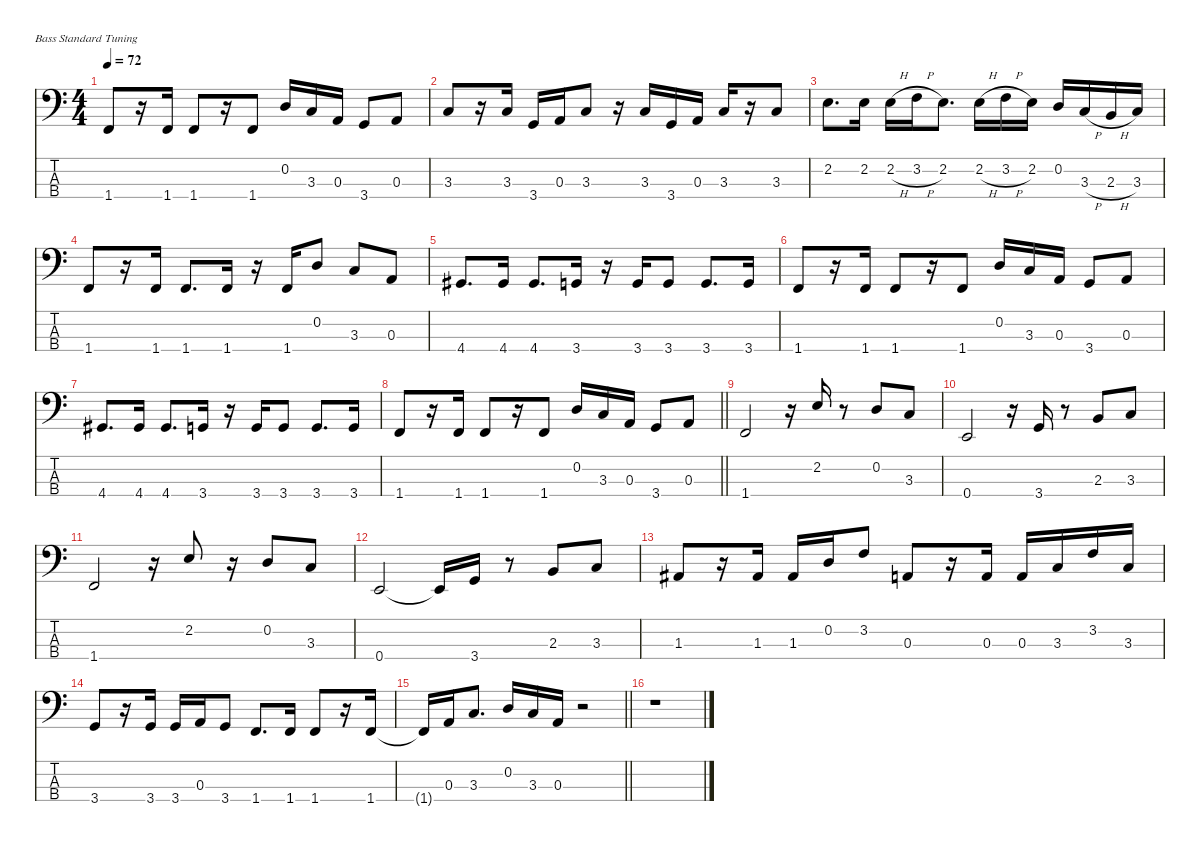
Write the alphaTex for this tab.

\defaultSystemsLayout 4
\hideDynamics
\bracketExtendMode nobrackets
\singleTrackTrackNamePolicy hidden
\multiTrackTrackNamePolicy hidden
\otherSystemsTrackNameOrientation horizontal
\track ("Bass" "el.bs.") {instrument electricbassfinger}
\staff {score tabs}
\tuning (G2 D2 A1 E1)
\ts (4 4)
\tempo 72
\clef f4
\ks c
1.4.8{dy fff beam Up} r.16{beam Up} 1.4.16{beam Up} 1.4.8{beam Up} r.16{beam Up} 1.4.8{beam Up} 0.2.16{beam Up} 3.3.16{beam Up} 0.3.16{beam Up} 3.4.8{beam Up} 0.3.8{beam Up} |
3.3.8{beam Up} r.16{beam Up} 3.3.16{beam Up} 3.4.16{beam Up} 0.3.16{beam Up} 3.3.8{beam Up} r.16{beam Up} 3.3.16{beam Up} 3.4.16{beam Up} 0.3.16{beam Up} 3.3.16{beam Up} r.16{beam Up} 3.3.8{beam Up} |
2.2.8{d beam Down} 2.2.16{beam Down} 2.2{h}.16{beam Down} 3.2{h}.16{beam Down} 2.2.8{d beam Down} 2.2{h}.16{beam Down} 3.2{h}.16{beam Down} 2.2.16{beam Down} 0.2.16{beam Up} 3.3{h}.16{beam Up} 2.3{h}.16{beam Up} 3.3.16{beam Up} |
1.4.8{beam Up} r.16{beam Up} 1.4.16{beam Up} 1.4.8{d beam Up} 1.4.16{beam Up} r.16{beam Up} 1.4.16{beam Up} 0.2.8{beam Up} 3.3.8{beam Up} 0.3.8{beam Up} |
4.4{acc #}.8{d beam Up} 4.4{acc #}.16{beam Up} 4.4{acc #}.8{d beam Up} 3.4.16{beam Up} r.16{beam Up} 3.4.16{beam Up} 3.4.8{beam Up} 3.4.8{d beam Up} 3.4.16{beam Up} |
1.4.8{beam Up} r.16{beam Up} 1.4.16{beam Up} 1.4.8{beam Up} r.16{beam Up} 1.4.8{beam Up} 0.2.16{beam Up} 3.3.16{beam Up} 0.3.16{beam Up} 3.4.8{beam Up} 0.3.8{beam Up} |
4.4{acc #}.8{d beam Up} 4.4{acc #}.16{beam Up} 4.4{acc #}.8{d beam Up} 3.4.16{beam Up} r.16{beam Up} 3.4.16{beam Up} 3.4.8{beam Up} 3.4.8{d beam Up} 3.4.16{beam Up} |
\barLineRight lightlight
1.4.8{beam Up} r.16{beam Up} 1.4.16{beam Up} 1.4.8{beam Up} r.16{beam Up} 1.4.8{beam Up} 0.2.16{beam Up} 3.3.16{beam Up} 0.3.16{beam Up} 3.4.8{beam Up} 0.3.8{beam Up} |
1.4.2{beam Up} r.16{beam Up} 2.2.16{beam Down} r.8{beam Down} 0.2.8{beam Up} 3.3.8{beam Up} |
0.4.2{beam Up} r.16{beam Up} 3.4.16{beam Up} r.8{beam Up} 2.3.8{beam Up} 3.3.8{beam Up} |
1.4.2{beam Up} r.16{beam Up} 2.2.8{beam Down} r.16{beam Down} 0.2.8{beam Up} 3.3.8{beam Up} |
0.4.2{beam Up} 0.4{t}.16{dy f beam Up} 3.4.16{dy fff beam Up} r.8{beam Up} 2.3.8{beam Up} 3.3.8{beam Up} |
1.3{acc #}.8{beam Up} r.16{beam Up} 1.3{acc #}.16{beam Up} 1.3{acc #}.16{beam Up} 0.2.16{beam Up} 3.2.8{beam Up} 0.3.8{beam Up} r.16{beam Up} 0.3.16{beam Up} 0.3.16{beam Up} 3.3.16{beam Up} 3.2.16{beam Up} 3.3.16{beam Up} |
3.4.8{beam Up} r.16{beam Up} 3.4.16{beam Up} 3.4.16{beam Up} 0.3.16{beam Up} 3.4.8{beam Up} 1.4.8{d beam Up} 1.4.16{beam Up} 1.4.8{beam Up} r.16{beam Up} 1.4.16{beam Up} |
\barLineRight lightlight
1.4{t}.16{dy f beam Up} 0.3.16{dy fff beam Up} 3.3.8{d beam Up} 0.2.16{beam Up} 3.3.16{beam Up} 0.3.16{beam Up} r.2{beam Up} |
r.1{beam Down}
